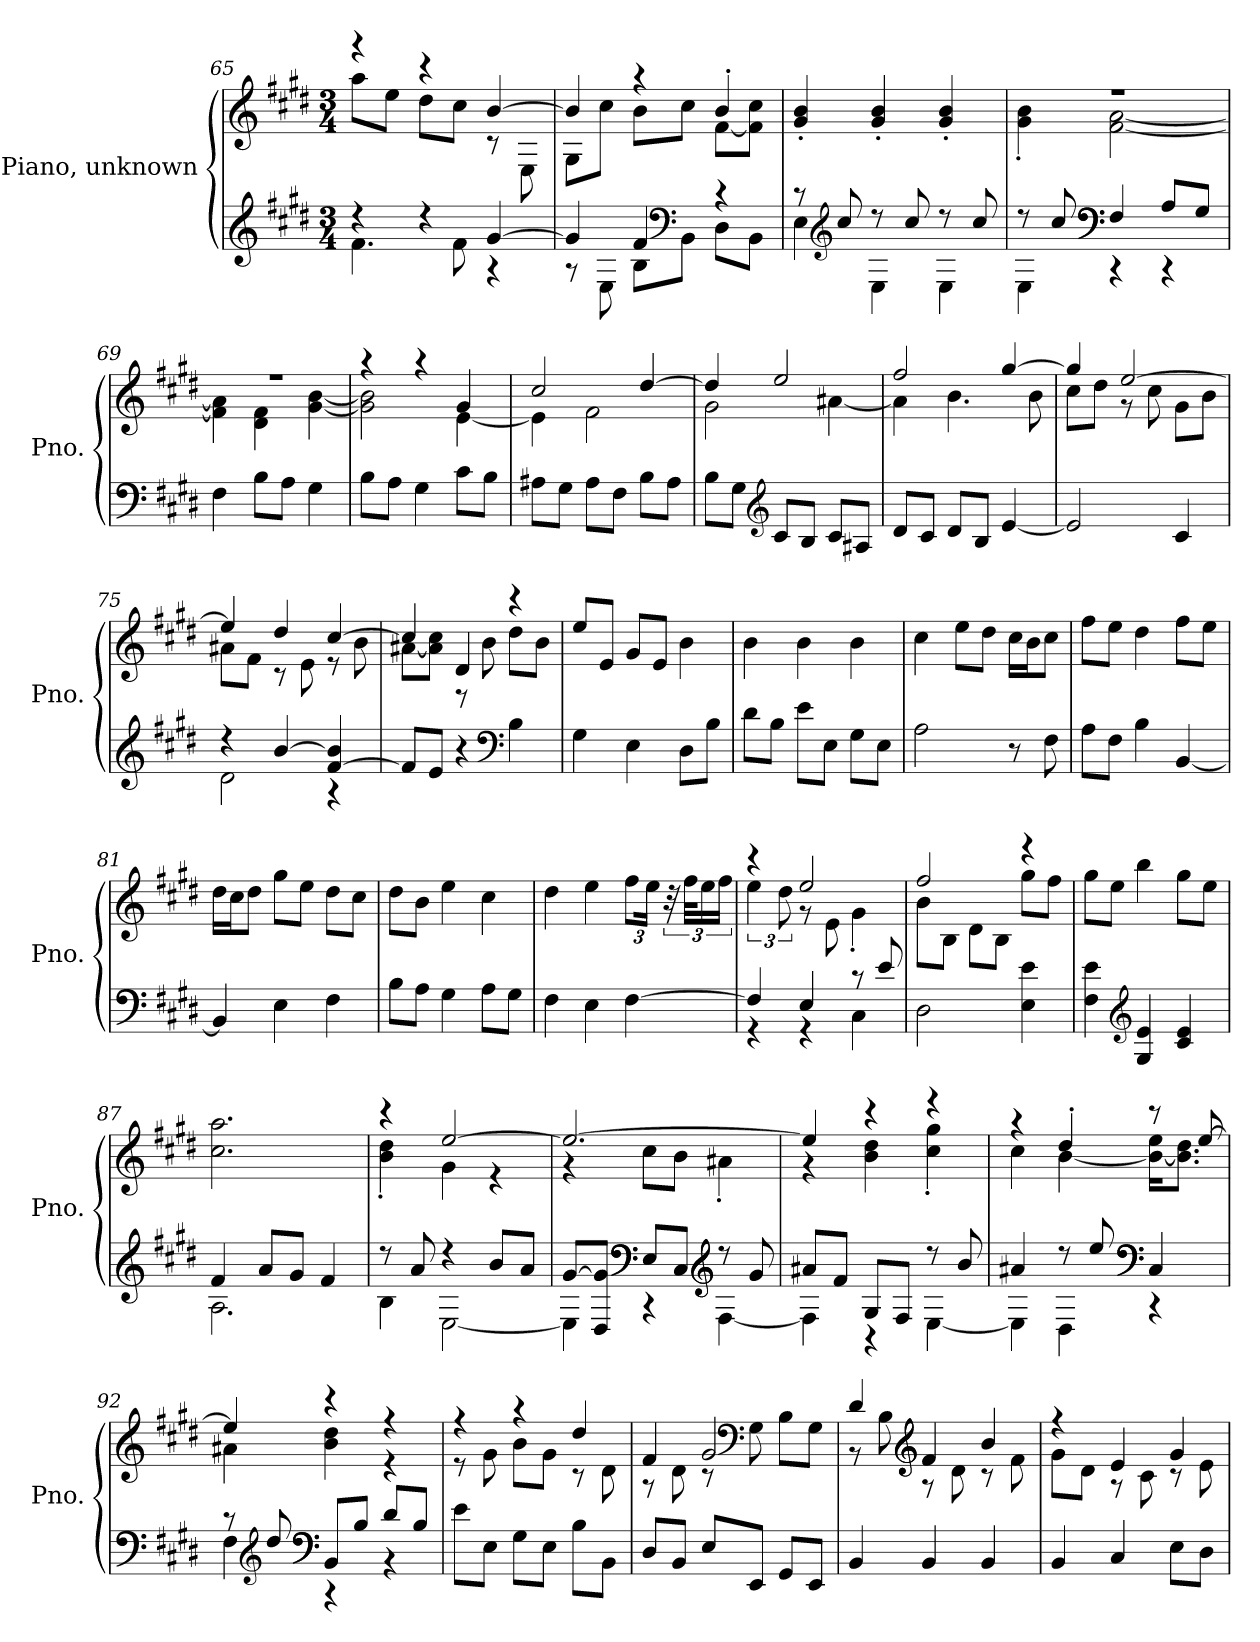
**kern	**kern
*part1	*part1
*staff2	*staff1
*I"Piano, unknown	*
*I'Pno.	*
*clefG2	*clefG2
*k[f#c#g#d#]	*k[f#c#g#d#]
*M3/4	*M3/4
=65	=65
*^	*^
4r	4.f#\	4r	8aa\L
.	.	.	8ee\J
4r	.	4r	8dd#\L
.	8f#\	.	8cc#\J
[4g#/	4r	[4b/	8r
.	.	.	8E\
=66	=66	=66	=66
4g#/]	8r	4b/]	8G#\L
.	8E\	.	8cc#\J
4f#/	8B\L	4r	8b\L
*clefF4	*	*	*
.	8BB\J	.	8cc#\J
4r	8D#\L	4b'/	[8f#\L
.	8BB\J	.	8f#\] 8cc#\J
*	*	*v	*v
!!LO:LB:g=z
=67	=67	=67
8r	4E\	4g#/' 4b/'
*clefG2	*	*
8cc#/	.	.
8r	4E\	4g#/' 4b/'
8cc#/	.	.
8r	4E\	4g#/' 4b/'
8cc#/	.	.
=68	=68	=68
*	*	*^
8r	4E\	2.r	4g#\' 4b\'
8cc#/	.	.	.
*clefF4	*	*	*
4F#/	4r	.	[2f#\ [2a\
8A/L	4r	.	.
8G#/J	.	.	.
*v	*v	*	*
=69	=69	=69
4F#\	2.r	4f#\] 4a\]
8B\L	.	4d#\ 4f#\
8A\J	.	.
4G#\	.	[4g#\ [4b\
=70	=70	=70
8B\L	4r	2g#\] 2b\]
8A\J	.	.
4G#\	4r	.
8c#\L	4g#/	[4e\
8B\J	.	.
=71	=71	=71
8A#X\L	2cc#/	4e\]
8G#\J	.	.
8A#\L	.	2f#\
8F#\J	.	.
8B\L	[4dd#/	.
8A#\J	.	.
!!LO:LB:g=z	!!
=72	=72	=72
8B\L	4dd#/]	2g#\
8G#\J	.	.
*clefG2	*	*
8c#/L	2ee/	.
8B/J	.	.
8c#/L	.	[4a#X\
8A#X/J	.	.
=73	=73	=73
8d#/L	2ff#/	4a#\]
8c#/J	.	.
8d#/L	.	4.b\
8B/J	.	.
[4e/	[4gg#/	.
.	.	8b\
=74	=74	=74
2e/]	4gg#/]	8cc#\L
.	.	8dd#\J
.	[2ee/	8r
.	.	8cc#\
4c#/	.	8g#\L
.	.	8b\J
=75	=75	=75
*^	*	*
4r	2d#\	4ee/]	8a#X\L
.	.	.	8f#\J
[4b/	.	4dd#/	8r
.	.	.	8e\
[4f#/ 4b/]	4r	[4cc#/	8r
.	.	.	8b\
*v	*v	*	*
=76	=76	=76
8f#/L]	4cc#/]	[8a#X\L
8e/J	.	8a#\] 8cc#\J
4r	4d#/	8r
.	.	8b\
*clefF4	*	*
4B\	4r	8dd#\L
.	.	8b\J
*	*v	*v
!!LO:LB:g=z
=77	=77
4G#\	8ee/L
.	8e/J
4E\	8g#/L
.	8e/J
8D#\L	4b\
8B\J	.
=78	=78
8d#\L	4b\
8B\J	.
8e\L	4b\
8E\J	.
8G#\L	4b\
8E\J	.
=79	=79
2A\	4cc#\
.	8ee\L
.	8dd#\J
8r	16cc#\LL
.	16b\J
8F#\	8cc#\J
=80	=80
8A\L	8ff#\L
8F#\J	8ee\J
4B\	4dd#\
[4BB/	8ff#\L
.	8ee\J
=81	=81
4BB/]	16dd#\LL
.	16cc#\J
.	8dd#\J
4E\	8gg#\L
.	8ee\J
4F#\	8dd#\L
.	8cc#\J
=82	=82
8B\L	8dd#\L
8A\J	8b\J
4G#\	4ee\
8A\L	4cc#\
8G#\J	.
!!LO:LB:g=z
=83	=83
4F#\	4dd#\
4E\	4ee\
*	*Xbrackettup
[4F#\	12ff#\L
.	24ee\Jk
*	*brackettup
.	48r
.	48ff#\KLL
.	24ee\
.	24ff#\JJ
=84	=84
*^	*^
4F#/]	4r	4r	6ee\
.	.	.	12dd#\
4E/	4r	2ee/	8r
.	.	.	8e\
8r	4C#\	.	4g#'\
8e/	.	.	.
*v	*v	*	*
=85	=85	=85
2D#\	2ff#/	8b\L
.	.	8B\J
.	.	8d#\L
.	.	8B\J
4E\ 4e\	4r	8gg#\L
.	.	8ff#\J
*	*v	*v
=86	=86
4F#\ 4e\	8gg#\L
.	8ee\J
*clefG2	*
4G#/ 4e/	4bb\
4c#/ 4e/	8gg#\L
.	8ee\J
=87	=87
*^	*
4f#/	2.A\	2.cc#\ 2.aa\
8a/L	.	.
8g#/J	.	.
4f#/	.	.
=88	=88	=88
*	*	*^
8r	4B\	4r	4b\' 4dd#\'
8a/	.	.	.
4r	[2E\	[2ee/	4g#\
8b/L	.	.	4r
8a/J	.	.	.
!!LO:LB:g=z	!!
=89	=89	=89	=89
[8g#/L	4E\]	2.ee/_	4r
8D#/ 8g#/]J	.	.	.
*clefF4	*	*	*
8E/L	4r	.	8cc#\L
8C#/J	.	.	8b\J
*clefG2	*	*	*
8r	[4F#\	.	4a#X'\
8g#/	.	.	.
=90	=90	=90	=90
8a#X/L	4F#\]	4ee/]	4r
8f#/J	.	.	.
8G#/L	4r	4r	4b\ 4dd#\
8F#/J	.	.	.
8r	[4E\	4r	4cc#\' 4gg#\'
8b/	.	.	.
=91	=91	=91	=91
4a#X/	4E\]	4r	4cc#\
8r	4D#\	4dd#'/	[4b\
8ee/	.	.	.
*clefF4	*	*	*
4C#/	4r	8r	16b\_ 16ee\KL
.	.	.	8.b\] 8.dd#\J
.	.	[8ee/	.
=92	=92	=92	=92
8r	4F#\	4ee/]	4a#X\
*clefG2	*	*	*
8dd#/	.	.	.
*clefF4	*	*	*
8BB/L	4r	4r	4b\ 4dd#\
8B/J	.	.	.
8d#/L	4r	4r	4r
8B/J	.	.	.
*v	*v	*	*
!!LO:PB:g=z	!!
=93	=93	=93
8e\L	4r	8r
8E\J	.	8g#\
8G#\L	4r	8b\L
8E\J	.	8g#\J
8B\L	4dd#/	8r
8BB\J	.	8d#\
=94	=94	=94
8D#/L	4f#/	8r
8BB/J	.	8d#\
8E/L	2g#/	8r
*	*clefF4	*
8EE/J	.	8G#\
8GG#/L	.	8B\L
8EE/J	.	8G#\J
=95	=95	=95
4BB/	4d#/	8r
.	.	8B\
*	*clefG2	*
4BB/	4f#/	8r
.	.	8d#\
4BB/	4b/	8r
.	.	8f#\
=96	=96	=96
4BB/	4r	8g#\L
.	.	8d#\J
4C#/	4e/	8r
.	.	8c#\
8E\L	4g#/	8r
8D#\J	.	8e\
*	*v	*v
=	=
*-	*-
